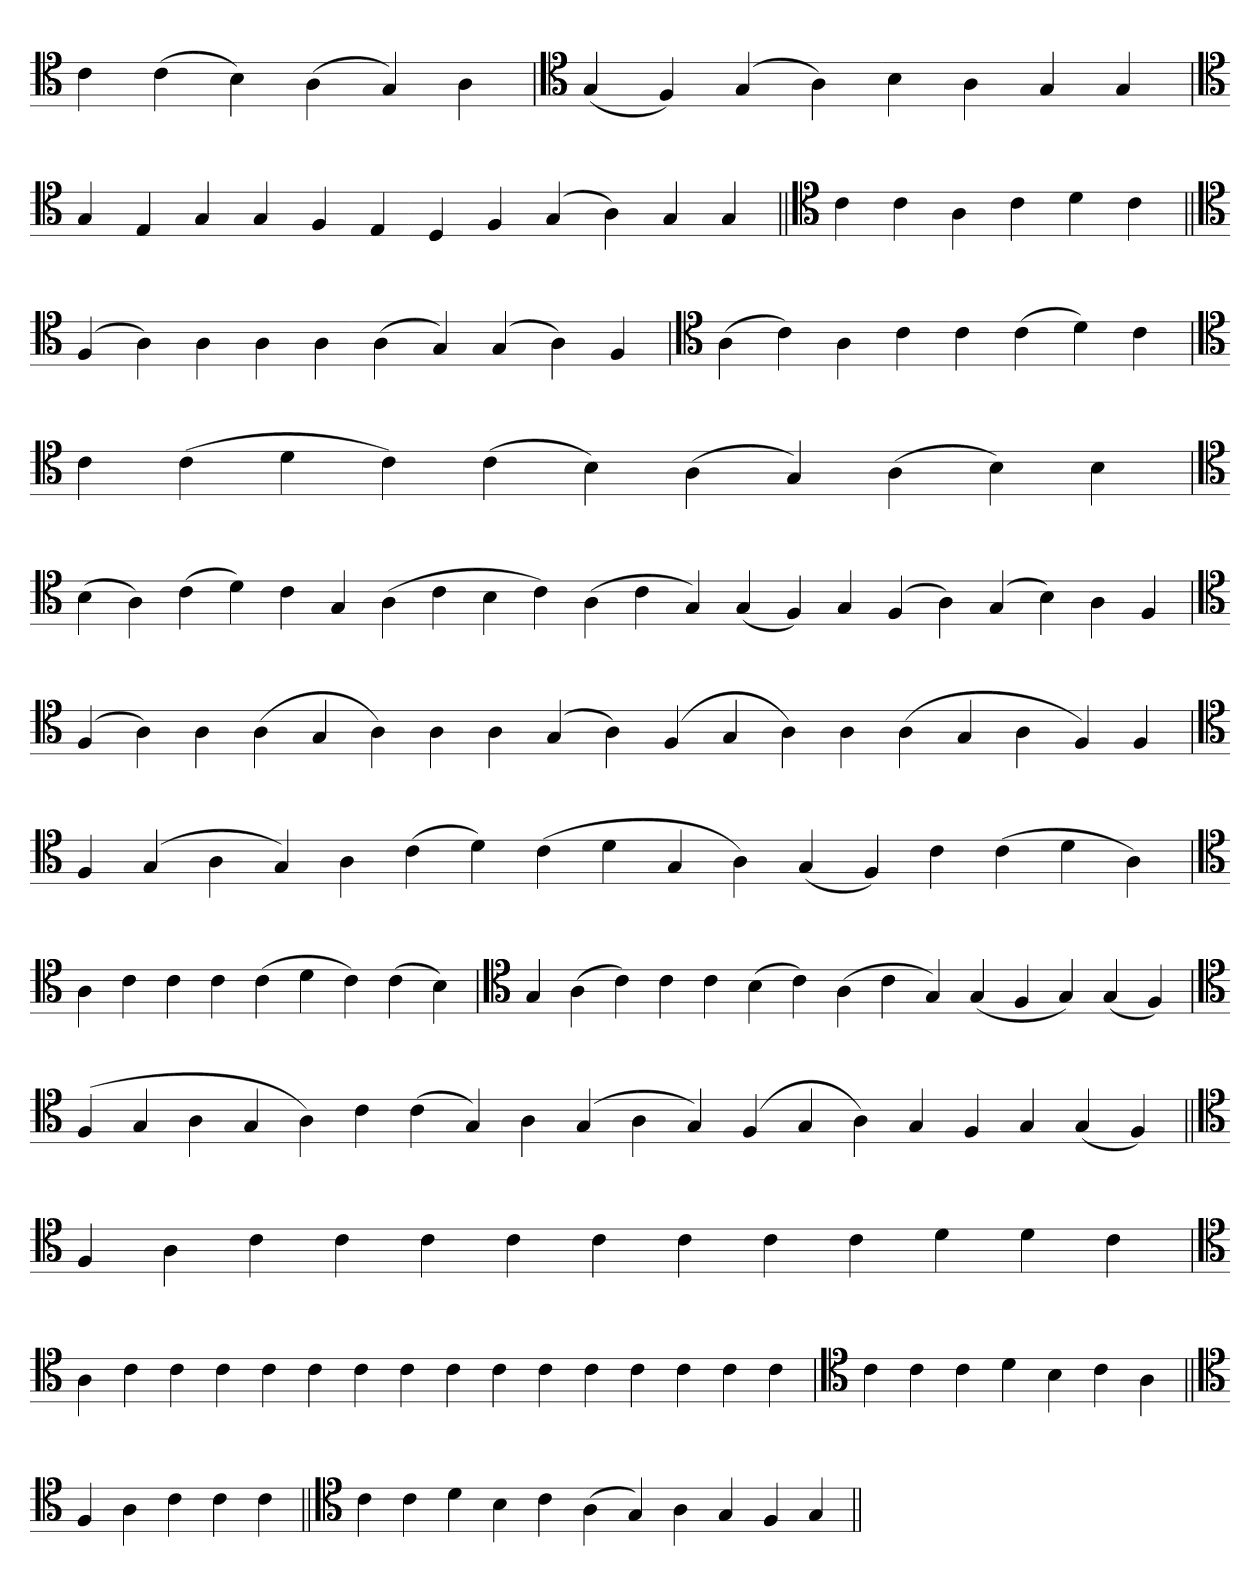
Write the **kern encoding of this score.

**kern
*part1
*staff1
*clefC4
=
4c
(4c
4B)
(4A
4G)
4A
=`
*clefC4
(4G
4F)
(4G
4A)
4B
4A
4G
4G
='
*clefC4
4G
4E
4G
4G
4F
4E
4D
4F
(4G
4A)
4G
4G
=||
*clefC4
4c
4c
4A
4c
4d
4c
=||
*clefC4
(4F
4A)
4A
4A
4A
(4A
4G)
(4G
4A)
4F
=`
*clefC4
(4A
4c)
4A
4c
4c
(4c
4d)
4c
='
*clefC4
4c
(4c
4d
4c)
(4c
4B)
(4A
4G)
(4A
4B)
4B
=`
*clefC4
(4B
4A)
(4c
4d)
4c
4G
(4A
4c
4B
4c)
(4A
4c
4G)
(4G
4F)
4G
(4F
4A)
(4G
4B)
4A
4F
=
*clefC4
(4F
4A)
4A
(4A
4G
4A)
4A
4A
(4G
4A)
(4F
4G
4A)
4A
(4A
4G
4A
4F)
4F
='
*clefC4
4F
(4G
4A
4G)
4A
(4c
4d)
(4c
4d
4G
4A)
(4G
4F)
4c
(4c
4d
4A)
=
*clefC4
4A
4c
4c
4c
(4c
4d
4c)
(4c
4B)
=`
*clefC4
4G
(4A
4c)
4c
4c
(4B
4c)
(4A
4c
4G)
(4G
4F
4G)
(4G
4F)
='
*clefC4
(4F
4G
4A
4G
4A)
4c
(4c
4G)
4A
(4G
4A
4G)
(4F
4G
4A)
4G
4F
4G
(4G
4F)
=||
*clefC4
4F
4A
4c
4c
4c
4c
4c
4c
4c
4c
4d
4d
4c
=
*clefC4
4A
4c
4c
4c
4c
4c
4c
4c
4c
4c
4c
4c
4c
4c
4c
4c
=`
*clefC4
4c
4c
4c
4d
4B
4c
4A
=||
*clefC4
4F
4A
4c
4c
4c
=||
*clefC4
4c
4c
4d
4B
4c
(4A
4G)
4A
4G
4F
4G
=||
*-
